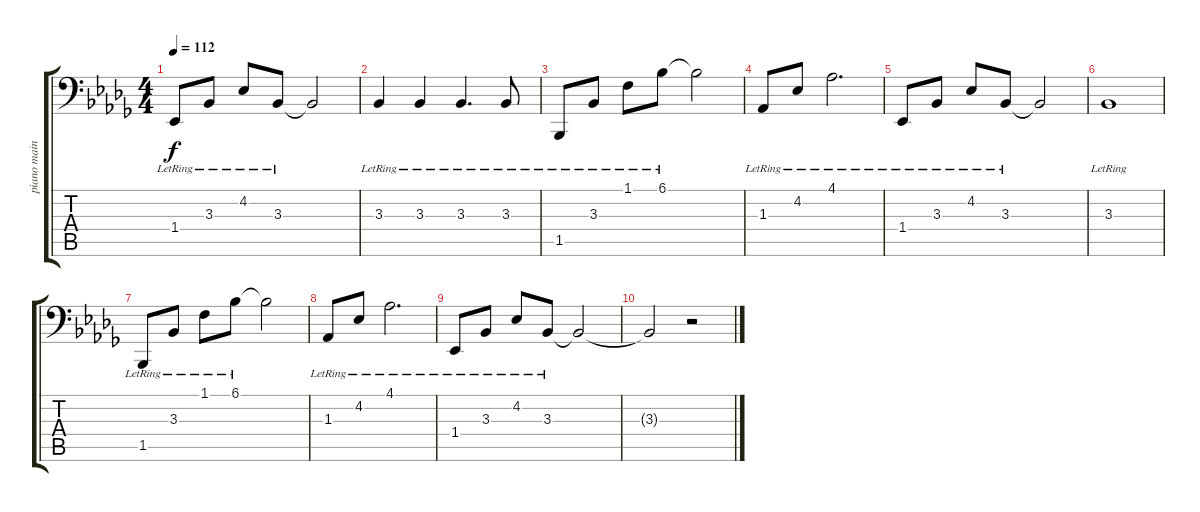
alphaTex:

\track ("piano main gauche" "piano main") {instrument acousticgrandpiano bank 1}
\staff {score tabs}
\tuning (E3 B2 G2 D2 A1 E1) {hide}
\ts (4 4)
\tempo 112
\clef f4
\ks bbminor
1.4{lr}.8{dy f} 3.3{lr}.8 4.2{lr}.8 3.3{lr}.8 3.3{t}.2 |
3.3{lr}.4 3.3{lr}.4 3.3{lr}.4{d} 3.3{lr}.8 |
1.5{lr}.8 3.3{lr}.8 1.1{lr}.8 6.1{lr}.8 6.1{t}.2 |
1.3{lr}.8 4.2{lr}.8 4.1{lr}.2{d} |
1.4{lr}.8 3.3{lr}.8 4.2{lr}.8 3.3{lr}.8 3.3{t}.2 |
3.3{lr}.1 |
1.5{lr}.8 3.3{lr}.8 1.1{lr}.8 6.1{lr}.8 6.1{t}.2 |
1.3{lr}.8 4.2{lr}.8 4.1{lr}.2{d} |
1.4{lr}.8 3.3{lr}.8 4.2{lr}.8 3.3{lr}.8 3.3{t}.2 |
3.3{t}.2 r.2
